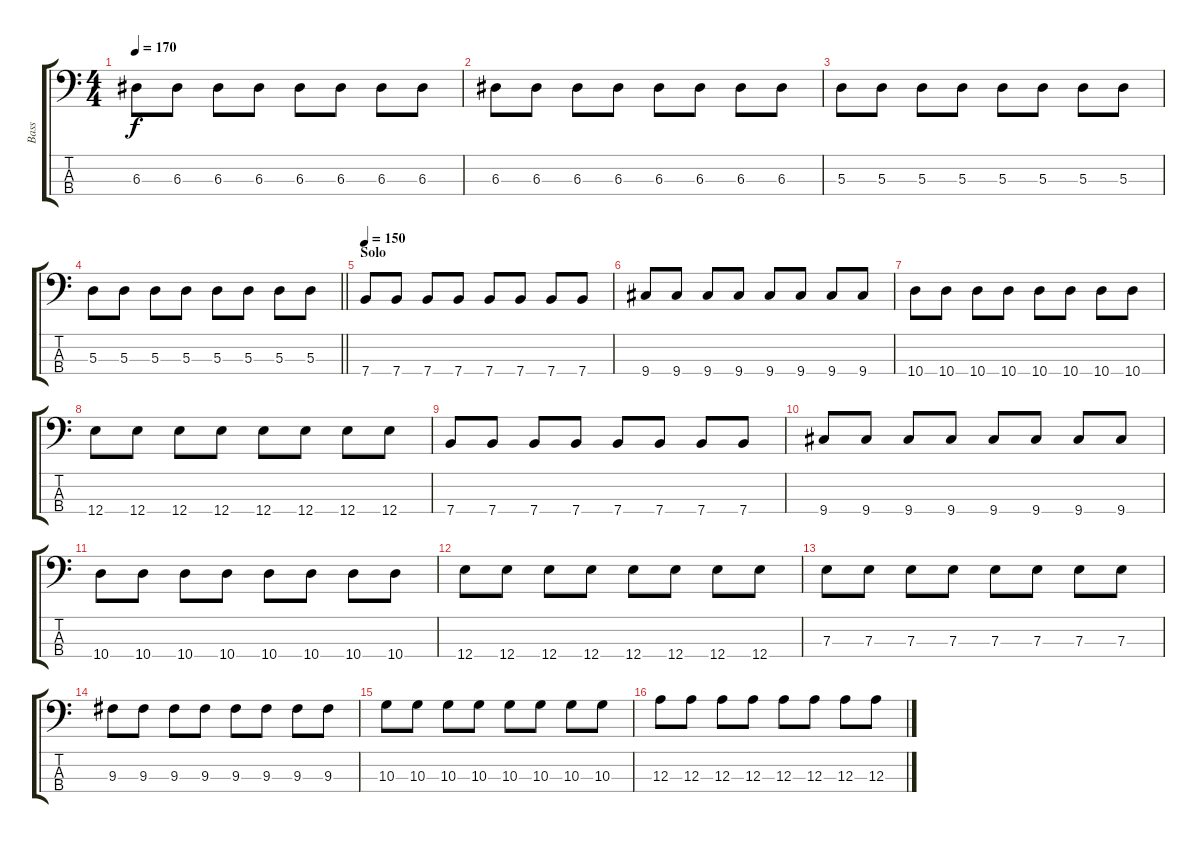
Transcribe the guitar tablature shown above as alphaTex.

\track ("Bass" "Bass") {instrument electricbassfinger}
\staff {score tabs}
\tuning (G2 D2 A1 E1) {hide}
\ts (4 4)
\tempo 170
\clef f4
\ks c
6.3.8{dy f} 6.3.8 6.3.8 6.3.8 6.3.8 6.3.8 6.3.8 6.3.8 |
6.3.8 6.3.8 6.3.8 6.3.8 6.3.8 6.3.8 6.3.8 6.3.8 |
5.3.8 5.3.8 5.3.8 5.3.8 5.3.8 5.3.8 5.3.8 5.3.8 |
\barLineRight lightlight
5.3.8 5.3.8 5.3.8 5.3.8 5.3.8 5.3.8 5.3.8 5.3.8 |
\section ("" "Solo")
\tempo 150
7.4.8 7.4.8 7.4.8 7.4.8 7.4.8 7.4.8 7.4.8 7.4.8 |
9.4.8 9.4.8 9.4.8 9.4.8 9.4.8 9.4.8 9.4.8 9.4.8 |
10.4.8 10.4.8 10.4.8 10.4.8 10.4.8 10.4.8 10.4.8 10.4.8 |
12.4.8 12.4.8 12.4.8 12.4.8 12.4.8 12.4.8 12.4.8 12.4.8 |
7.4.8 7.4.8 7.4.8 7.4.8 7.4.8 7.4.8 7.4.8 7.4.8 |
9.4.8 9.4.8 9.4.8 9.4.8 9.4.8 9.4.8 9.4.8 9.4.8 |
10.4.8 10.4.8 10.4.8 10.4.8 10.4.8 10.4.8 10.4.8 10.4.8 |
12.4.8 12.4.8 12.4.8 12.4.8 12.4.8 12.4.8 12.4.8 12.4.8 |
7.3.8 7.3.8 7.3.8 7.3.8 7.3.8 7.3.8 7.3.8 7.3.8 |
9.3.8 9.3.8 9.3.8 9.3.8 9.3.8 9.3.8 9.3.8 9.3.8 |
10.3.8 10.3.8 10.3.8 10.3.8 10.3.8 10.3.8 10.3.8 10.3.8 |
12.3.8 12.3.8 12.3.8 12.3.8 12.3.8 12.3.8 12.3.8 12.3.8
